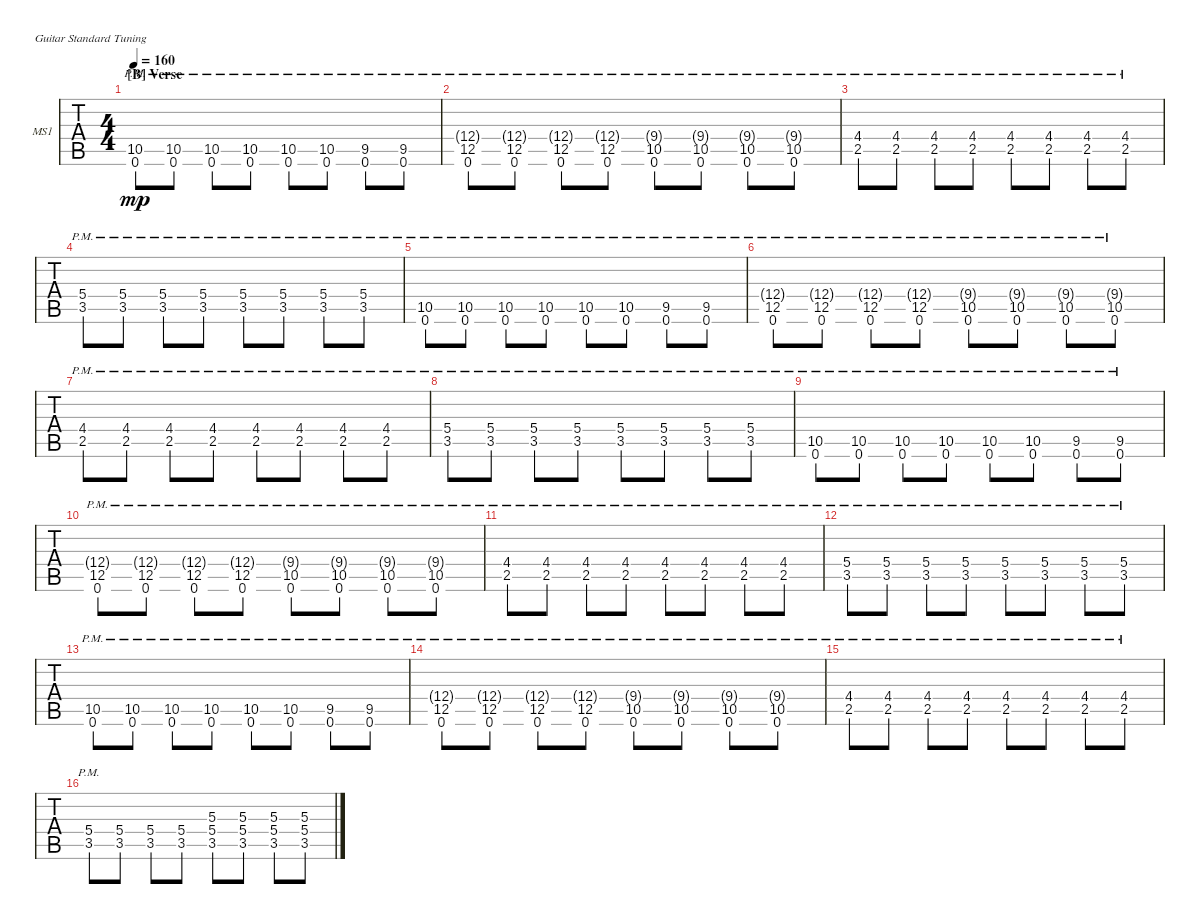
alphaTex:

\defaultSystemsLayout 4
\bracketExtendMode groupsimilarinstruments
\firstSystemTrackNameOrientation horizontal
\otherSystemsTrackNameOrientation horizontal
\track ("Matt Skiba - Guitar One" "MS1") {instrument distortionguitar}
\staff {tabs}
\tuning (E4 B3 G3 D3 A2 E2)
\ts (4 4)
\section ("B" "Verse")
\tempo 160
\clef g2
\ks c
(0.6{pm} 10.5{pm}).8{dy mp} (0.6{pm} 10.5{pm}).8 (0.6{pm} 10.5{pm}).8 (0.6{pm} 10.5{pm}).8 (0.6{pm} 10.5{pm}).8 (0.6{pm} 10.5{pm}).8 (0.6{pm} 9.5{pm}).8 (0.6{pm} 9.5{pm}).8 |
(12.4{g pm} 12.5{pm} 0.6{pm}).8 (12.4{g pm} 12.5{pm} 0.6{pm}).8 (12.4{g pm} 12.5{pm} 0.6{pm}).8 (12.4{g pm} 12.5{pm} 0.6{pm}).8 (10.5{pm} 0.6{pm} 9.4{g}).8 (10.5{pm} 0.6{pm} 9.4{g}).8 (10.5{pm} 0.6{pm} 9.4{g}).8 (10.5{pm} 0.6{pm} 9.4{g}).8 |
(2.5{pm} 4.4{pm}).8 (2.5{pm} 4.4{pm}).8 (4.4{pm} 2.5{pm}).8 (2.5{pm} 4.4{pm}).8 (4.4{pm} 2.5{pm}).8 (4.4{pm} 2.5{pm}).8 (4.4{pm} 2.5{pm}).8 (4.4{pm} 2.5{pm}).8 |
(3.5{pm} 5.4{pm}).8 (3.5{pm} 5.4{pm}).8 (3.5{pm} 5.4{pm}).8 (3.5{pm} 5.4{pm}).8 (3.5{pm} 5.4{pm}).8 (3.5{pm} 5.4{pm}).8 (3.5{pm} 5.4{pm}).8 (3.5{pm} 5.4{pm}).8 |
(0.6{pm} 10.5{pm}).8 (0.6{pm} 10.5{pm}).8 (0.6{pm} 10.5{pm}).8 (0.6{pm} 10.5{pm}).8 (0.6{pm} 10.5{pm}).8 (0.6{pm} 10.5{pm}).8 (0.6{pm} 9.5{pm}).8 (0.6{pm} 9.5{pm}).8 |
(12.4{g pm} 12.5{pm} 0.6{pm}).8 (12.4{g pm} 12.5{pm} 0.6{pm}).8 (12.4{g pm} 12.5{pm} 0.6{pm}).8 (12.4{g pm} 12.5{pm} 0.6{pm}).8 (10.5{pm} 0.6{pm} 9.4{g}).8 (10.5{pm} 0.6{pm} 9.4{g}).8 (10.5{pm} 0.6{pm} 9.4{g}).8 (10.5{pm} 0.6{pm} 9.4{g}).8 |
(2.5{pm} 4.4{pm}).8 (2.5{pm} 4.4{pm}).8 (4.4{pm} 2.5{pm}).8 (2.5{pm} 4.4{pm}).8 (4.4{pm} 2.5{pm}).8 (4.4{pm} 2.5{pm}).8 (4.4{pm} 2.5{pm}).8 (4.4{pm} 2.5{pm}).8 |
(3.5{pm} 5.4{pm}).8 (3.5{pm} 5.4{pm}).8 (3.5{pm} 5.4{pm}).8 (3.5{pm} 5.4{pm}).8 (3.5{pm} 5.4{pm}).8 (3.5{pm} 5.4{pm}).8 (3.5{pm} 5.4{pm}).8 (3.5{pm} 5.4{pm}).8 |
(0.6{pm} 10.5{pm}).8 (0.6{pm} 10.5{pm}).8 (0.6{pm} 10.5{pm}).8 (0.6{pm} 10.5{pm}).8 (0.6{pm} 10.5{pm}).8 (0.6{pm} 10.5{pm}).8 (0.6{pm} 9.5{pm}).8 (0.6{pm} 9.5{pm}).8 |
(12.4{g pm} 12.5{pm} 0.6{pm}).8 (12.4{g pm} 12.5{pm} 0.6{pm}).8 (12.4{g pm} 12.5{pm} 0.6{pm}).8 (12.4{g pm} 12.5{pm} 0.6{pm}).8 (10.5{pm} 0.6{pm} 9.4{g}).8 (10.5{pm} 0.6{pm} 9.4{g}).8 (10.5{pm} 0.6{pm} 9.4{g}).8 (10.5{pm} 0.6{pm} 9.4{g}).8 |
(2.5{pm} 4.4{pm}).8 (2.5{pm} 4.4{pm}).8 (4.4{pm} 2.5{pm}).8 (2.5{pm} 4.4{pm}).8 (4.4{pm} 2.5{pm}).8 (4.4{pm} 2.5{pm}).8 (4.4{pm} 2.5{pm}).8 (4.4{pm} 2.5{pm}).8 |
(3.5{pm} 5.4{pm}).8 (3.5{pm} 5.4{pm}).8 (3.5{pm} 5.4{pm}).8 (3.5{pm} 5.4{pm}).8 (3.5{pm} 5.4{pm}).8 (3.5{pm} 5.4{pm}).8 (3.5{pm} 5.4{pm}).8 (3.5{pm} 5.4{pm}).8 |
(0.6{pm} 10.5{pm}).8 (0.6{pm} 10.5{pm}).8 (0.6{pm} 10.5{pm}).8 (0.6{pm} 10.5{pm}).8 (0.6{pm} 10.5{pm}).8 (0.6{pm} 10.5{pm}).8 (0.6{pm} 9.5{pm}).8 (0.6{pm} 9.5{pm}).8 |
(12.4{g pm} 12.5{pm} 0.6{pm}).8 (12.4{g pm} 12.5{pm} 0.6{pm}).8 (12.4{g pm} 12.5{pm} 0.6{pm}).8 (12.4{g pm} 12.5{pm} 0.6{pm}).8 (10.5{pm} 0.6{pm} 9.4{g}).8 (10.5{pm} 0.6{pm} 9.4{g}).8 (10.5{pm} 0.6{pm} 9.4{g}).8 (10.5{pm} 0.6{pm} 9.4{g}).8 |
(2.5{pm} 4.4{pm}).8 (2.5{pm} 4.4{pm}).8 (4.4{pm} 2.5{pm}).8 (2.5{pm} 4.4{pm}).8 (4.4{pm} 2.5{pm}).8 (4.4{pm} 2.5{pm}).8 (4.4{pm} 2.5{pm}).8 (4.4{pm} 2.5{pm}).8 |
(3.5{pm} 5.4{pm}).8 (3.5 5.4).8 (3.5 5.4).8 (3.5 5.4).8 (3.5 5.4 5.3).8 (3.5 5.4 5.3).8 (3.5 5.4 5.3).8 (3.5 5.4 5.3).8
